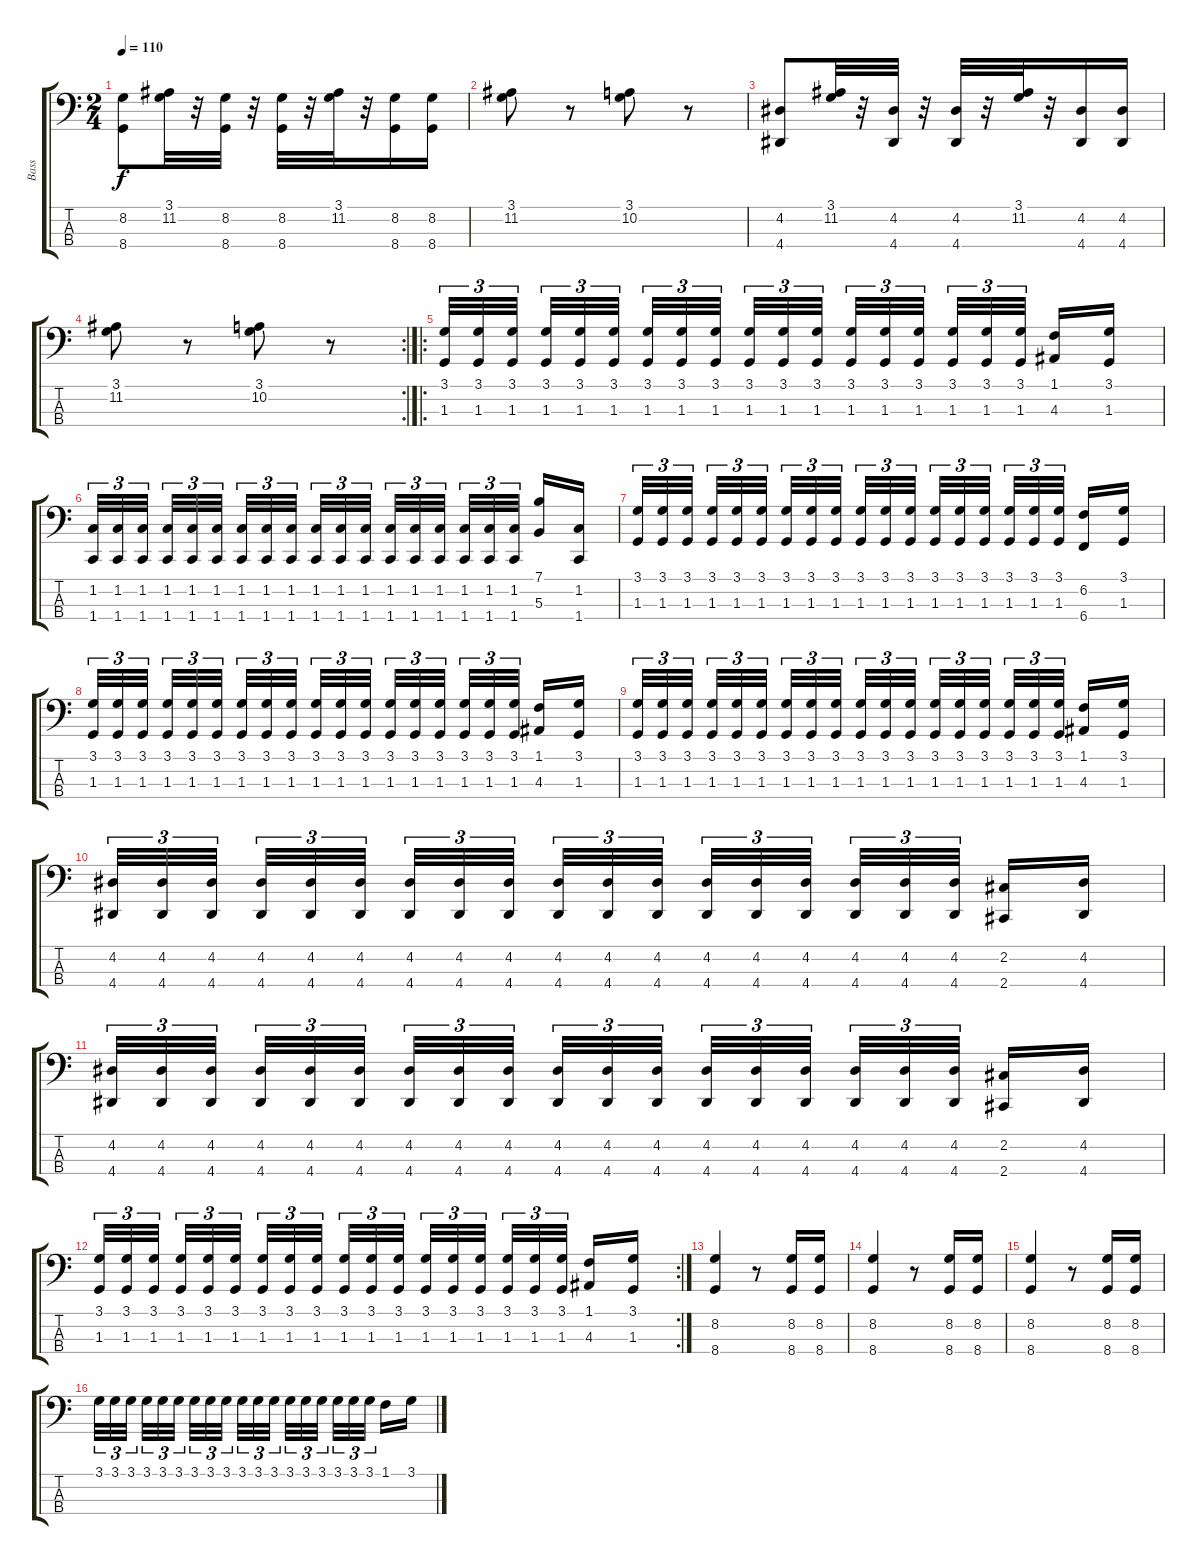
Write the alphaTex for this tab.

\track ("Bass" "Bass") {instrument electricbasspick}
\staff {score tabs}
\tuning (E2 B1 Gb1 B0) {hide}
\ts (2 4)
\tempo 110
\clef f4
\ks c
(8.2 8.4).8{dy f} (3.1 11.2).32 r.32 (8.2 8.4).32 r.32 (8.2 8.4).32 r.32 (3.1 11.2).32 r.32 (8.2 8.4).16 (8.2 8.4).16 |
(3.1 11.2).8 r.8 (3.1 10.2).8 r.8 |
(4.2 4.4).8 (3.1 11.2).32 r.32 (4.2 4.4).32 r.32 (4.2 4.4).32 r.32 (3.1 11.2).32 r.32 (4.2 4.4).16 (4.2 4.4).16 |
\rc 2
(3.1 11.2).8 r.8 (3.1 10.2).8 r.8 |
\ro
(3.1 1.3).32{tu (3 2)} (3.1 1.3).32{tu (3 2)} (3.1 1.3).32{tu (3 2)} (3.1 1.3).32{tu (3 2)} (3.1 1.3).32{tu (3 2)} (3.1 1.3).32{tu (3 2)} (3.1 1.3).32{tu (3 2)} (3.1 1.3).32{tu (3 2)} (3.1 1.3).32{tu (3 2)} (3.1 1.3).32{tu (3 2)} (3.1 1.3).32{tu (3 2)} (3.1 1.3).32{tu (3 2)} (3.1 1.3).32{tu (3 2)} (3.1 1.3).32{tu (3 2)} (3.1 1.3).32{tu (3 2)} (3.1 1.3).32{tu (3 2)} (3.1 1.3).32{tu (3 2)} (3.1 1.3).32{tu (3 2)} (1.1 4.3).16 (3.1 1.3).16 |
(1.2 1.4).32{tu (3 2)} (1.2 1.4).32{tu (3 2)} (1.2 1.4).32{tu (3 2)} (1.2 1.4).32{tu (3 2)} (1.2 1.4).32{tu (3 2)} (1.2 1.4).32{tu (3 2)} (1.2 1.4).32{tu (3 2)} (1.2 1.4).32{tu (3 2)} (1.2 1.4).32{tu (3 2)} (1.2 1.4).32{tu (3 2)} (1.2 1.4).32{tu (3 2)} (1.2 1.4).32{tu (3 2)} (1.2 1.4).32{tu (3 2)} (1.2 1.4).32{tu (3 2)} (1.2 1.4).32{tu (3 2)} (1.2 1.4).32{tu (3 2)} (1.2 1.4).32{tu (3 2)} (1.2 1.4).32{tu (3 2)} (7.1 5.3).16 (1.2 1.4).16 |
(3.1 1.3).32{tu (3 2)} (3.1 1.3).32{tu (3 2)} (3.1 1.3).32{tu (3 2)} (3.1 1.3).32{tu (3 2)} (3.1 1.3).32{tu (3 2)} (3.1 1.3).32{tu (3 2)} (3.1 1.3).32{tu (3 2)} (3.1 1.3).32{tu (3 2)} (3.1 1.3).32{tu (3 2)} (3.1 1.3).32{tu (3 2)} (3.1 1.3).32{tu (3 2)} (3.1 1.3).32{tu (3 2)} (3.1 1.3).32{tu (3 2)} (3.1 1.3).32{tu (3 2)} (3.1 1.3).32{tu (3 2)} (3.1 1.3).32{tu (3 2)} (3.1 1.3).32{tu (3 2)} (3.1 1.3).32{tu (3 2)} (6.2 6.4).16 (3.1 1.3).16 |
(3.1 1.3).32{tu (3 2)} (3.1 1.3).32{tu (3 2)} (3.1 1.3).32{tu (3 2)} (3.1 1.3).32{tu (3 2)} (3.1 1.3).32{tu (3 2)} (3.1 1.3).32{tu (3 2)} (3.1 1.3).32{tu (3 2)} (3.1 1.3).32{tu (3 2)} (3.1 1.3).32{tu (3 2)} (3.1 1.3).32{tu (3 2)} (3.1 1.3).32{tu (3 2)} (3.1 1.3).32{tu (3 2)} (3.1 1.3).32{tu (3 2)} (3.1 1.3).32{tu (3 2)} (3.1 1.3).32{tu (3 2)} (3.1 1.3).32{tu (3 2)} (3.1 1.3).32{tu (3 2)} (3.1 1.3).32{tu (3 2)} (1.1 4.3).16 (3.1 1.3).16 |
(3.1 1.3).32{tu (3 2)} (3.1 1.3).32{tu (3 2)} (3.1 1.3).32{tu (3 2)} (3.1 1.3).32{tu (3 2)} (3.1 1.3).32{tu (3 2)} (3.1 1.3).32{tu (3 2)} (3.1 1.3).32{tu (3 2)} (3.1 1.3).32{tu (3 2)} (3.1 1.3).32{tu (3 2)} (3.1 1.3).32{tu (3 2)} (3.1 1.3).32{tu (3 2)} (3.1 1.3).32{tu (3 2)} (3.1 1.3).32{tu (3 2)} (3.1 1.3).32{tu (3 2)} (3.1 1.3).32{tu (3 2)} (3.1 1.3).32{tu (3 2)} (3.1 1.3).32{tu (3 2)} (3.1 1.3).32{tu (3 2)} (1.1 4.3).16 (3.1 1.3).16 |
(4.2 4.4).32{tu (3 2)} (4.2 4.4).32{tu (3 2)} (4.2 4.4).32{tu (3 2)} (4.2 4.4).32{tu (3 2)} (4.2 4.4).32{tu (3 2)} (4.2 4.4).32{tu (3 2)} (4.2 4.4).32{tu (3 2)} (4.2 4.4).32{tu (3 2)} (4.2 4.4).32{tu (3 2)} (4.2 4.4).32{tu (3 2)} (4.2 4.4).32{tu (3 2)} (4.2 4.4).32{tu (3 2)} (4.2 4.4).32{tu (3 2)} (4.2 4.4).32{tu (3 2)} (4.2 4.4).32{tu (3 2)} (4.2 4.4).32{tu (3 2)} (4.2 4.4).32{tu (3 2)} (4.2 4.4).32{tu (3 2)} (2.2 2.4).16 (4.2 4.4).16 |
(4.2 4.4).32{tu (3 2)} (4.2 4.4).32{tu (3 2)} (4.2 4.4).32{tu (3 2)} (4.2 4.4).32{tu (3 2)} (4.2 4.4).32{tu (3 2)} (4.2 4.4).32{tu (3 2)} (4.2 4.4).32{tu (3 2)} (4.2 4.4).32{tu (3 2)} (4.2 4.4).32{tu (3 2)} (4.2 4.4).32{tu (3 2)} (4.2 4.4).32{tu (3 2)} (4.2 4.4).32{tu (3 2)} (4.2 4.4).32{tu (3 2)} (4.2 4.4).32{tu (3 2)} (4.2 4.4).32{tu (3 2)} (4.2 4.4).32{tu (3 2)} (4.2 4.4).32{tu (3 2)} (4.2 4.4).32{tu (3 2)} (2.2 2.4).16 (4.2 4.4).16 |
\rc 2
(3.1 1.3).32{tu (3 2)} (3.1 1.3).32{tu (3 2)} (3.1 1.3).32{tu (3 2)} (3.1 1.3).32{tu (3 2)} (3.1 1.3).32{tu (3 2)} (3.1 1.3).32{tu (3 2)} (3.1 1.3).32{tu (3 2)} (3.1 1.3).32{tu (3 2)} (3.1 1.3).32{tu (3 2)} (3.1 1.3).32{tu (3 2)} (3.1 1.3).32{tu (3 2)} (3.1 1.3).32{tu (3 2)} (3.1 1.3).32{tu (3 2)} (3.1 1.3).32{tu (3 2)} (3.1 1.3).32{tu (3 2)} (3.1 1.3).32{tu (3 2)} (3.1 1.3).32{tu (3 2)} (3.1 1.3).32{tu (3 2)} (1.1 4.3).16 (3.1 1.3).16 |
(8.2 8.4).4 r.8 (8.2 8.4).16 (8.2 8.4).16 |
(8.2 8.4).4 r.8 (8.2 8.4).16 (8.2 8.4).16 |
(8.2 8.4).4 r.8 (8.2 8.4).16 (8.2 8.4).16 |
3.1.32{tu (3 2)} 3.1.32{tu (3 2)} 3.1.32{tu (3 2)} 3.1.32{tu (3 2)} 3.1.32{tu (3 2)} 3.1.32{tu (3 2)} 3.1.32{tu (3 2)} 3.1.32{tu (3 2)} 3.1.32{tu (3 2)} 3.1.32{tu (3 2)} 3.1.32{tu (3 2)} 3.1.32{tu (3 2)} 3.1.32{tu (3 2)} 3.1.32{tu (3 2)} 3.1.32{tu (3 2)} 3.1.32{tu (3 2)} 3.1.32{tu (3 2)} 3.1.32{tu (3 2)} 1.1.16 3.1.16
